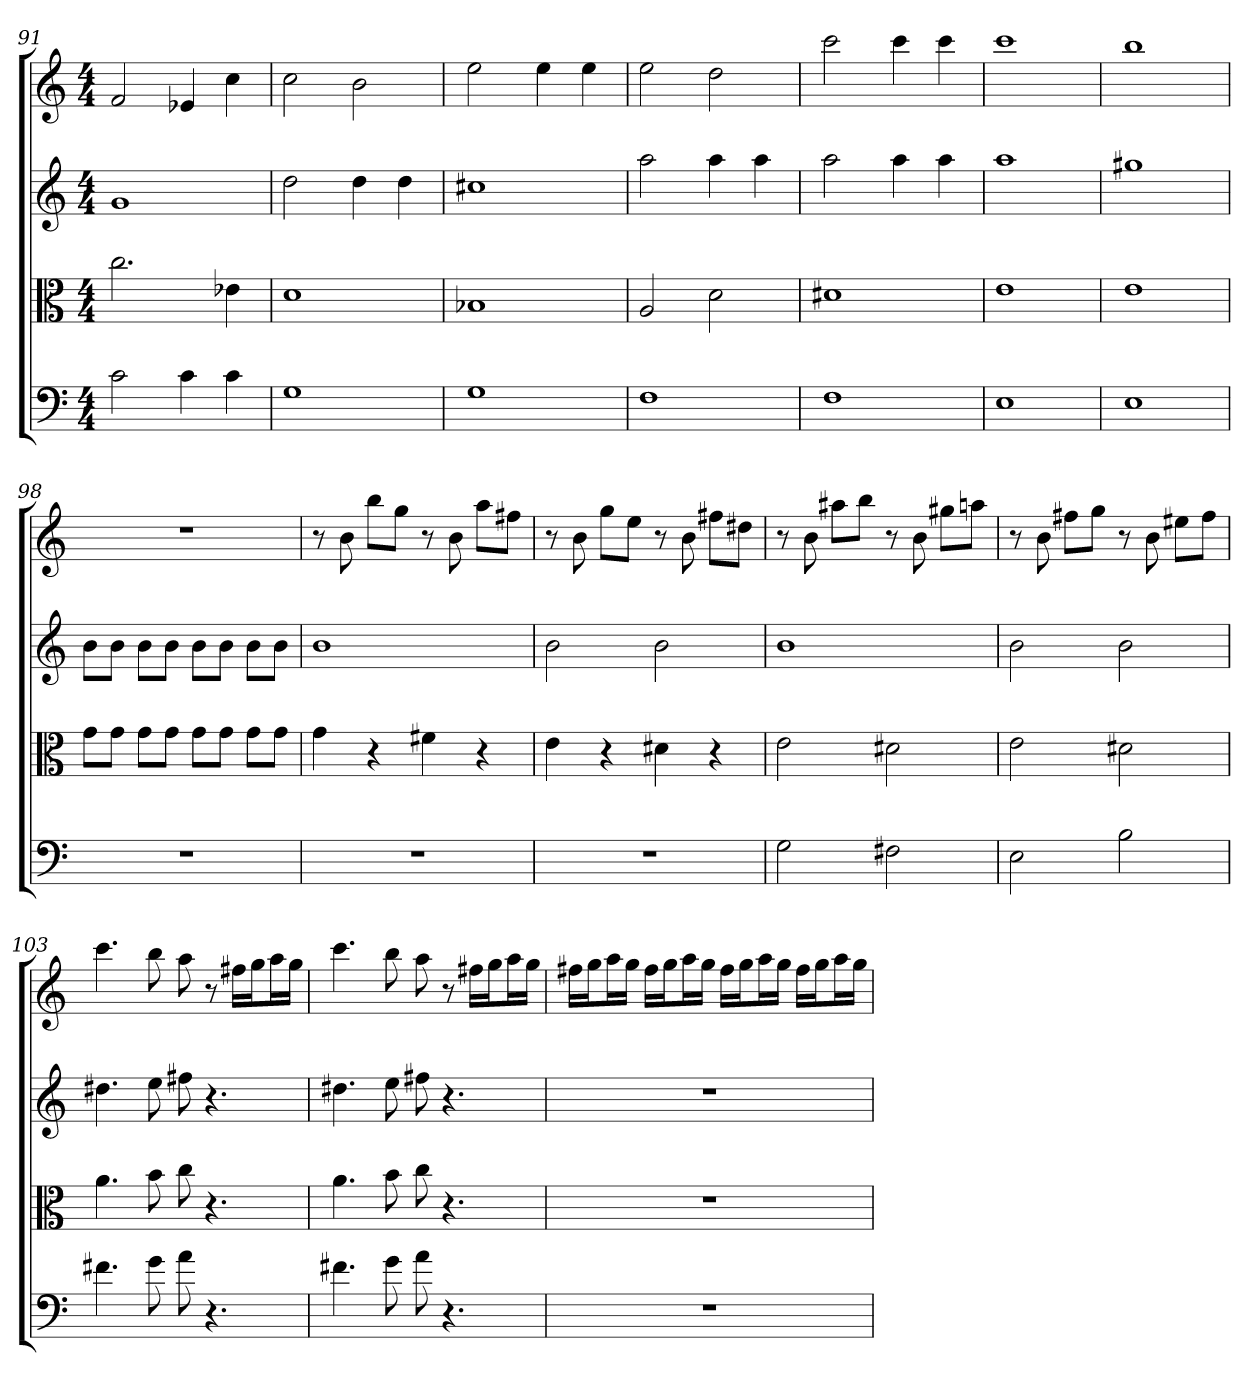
**kern	**kern	**kern	**kern
*part4	*part3	*part2	*part1
*staff4	*staff3	*staff2	*staff1
*clefF4	*clefC3	*	*
*k[]	*k[]	*k[]	*k[]
*C:	*C:	*C:	*C:
*M4/4	*M4/4	*M4/4	*M4/4
=91	=91	=91	=91
2c	2.cc	1g	2f
4c	.	.	4e-X
4c	4e-X	.	4cc
=92	=92	=92	=92
1G	1d	2dd	2cc
.	.	4dd	2b
.	.	4dd	.
=93	=93	=93	=93
1G	1B-X	1cc#X	2ee
.	.	.	4ee
.	.	.	4ee
=94	=94	=94	=94
1F	2A	2aa	2ee
.	2d	4aa	2dd
.	.	4aa	.
=95	=95	=95	=95
1F	1d#X	2aa	2ccc
.	.	4aa	4ccc
.	.	4aa	4ccc
=96	=96	=96	=96
1E	1e	1aa	1ccc
=97	=97	=97	=97
1E	1e	1gg#X	1bb
=98	=98	=98	=98
1r	8g\L	8bL	1r
.	8g\J	8bJ	.
.	8g\L	8bL	.
.	8g\J	8bJ	.
.	8g\L	8bL	.
.	8g\J	8bJ	.
.	8g\L	8bL	.
.	8g\J	8bJ	.
=99	=99	=99	=99
1r	4g	1b	8r
.	.	.	8b
.	4r	.	8bbL
.	.	.	8ggJ
.	4f#X	.	8r
.	.	.	8b
.	4r	.	8aaL
.	.	.	8ff#XJ
=100	=100	=100	=100
1r	4e	2b	8r
.	.	.	8b
.	4r	.	8ggL
.	.	.	8eeJ
.	4d#X	2b	8r
.	.	.	8b
.	4r	.	8ff#XL
.	.	.	8dd#XJ
=101	=101	=101	=101
2G	2e	1b	8r
.	.	.	8b
.	.	.	8aa#XL
.	.	.	8bbJ
2F#X	2d#X	.	8r
.	.	.	8b
.	.	.	8gg#XL
.	.	.	8aanJ
=102	=102	=102	=102
2E	2e	2b	8r
.	.	.	8b
.	.	.	8ff#XL
.	.	.	8ggJ
2B	2d#X	2b	8r
.	.	.	8b
.	.	.	8ee#XL
.	.	.	8ff#J
=103	=103	=103	=103
4.f#X	4.a	4.dd#X	4.ccc
8g	8b	8ee	8bb
8a	8cc	8ff#X	8aa
4.r	4.r	4.r	8r
.	.	.	16ff#XLL
.	.	.	16ggJ
.	.	.	16aaL
.	.	.	16ggJJ
=104	=104	=104	=104
4.f#X	4.a	4.dd#X	4.ccc
8g	8b	8ee	8bb
8a	8cc	8ff#X	8aa
4.r	4.r	4.r	8r
.	.	.	16ff#XLL
.	.	.	16ggJ
.	.	.	16aaL
.	.	.	16ggJJ
=105	=105	=105	=105
1r	1r	1r	16ff#XLL
.	.	.	16ggJ
.	.	.	16aaL
.	.	.	16ggJJ
.	.	.	16ff#LL
.	.	.	16ggJ
.	.	.	16aaL
.	.	.	16ggJJ
.	.	.	16ff#LL
.	.	.	16ggJ
.	.	.	16aaL
.	.	.	16ggJJ
.	.	.	16ff#LL
.	.	.	16ggJ
.	.	.	16aaL
.	.	.	16ggJJ
=	=	=	=
*-	*-	*-	*-
